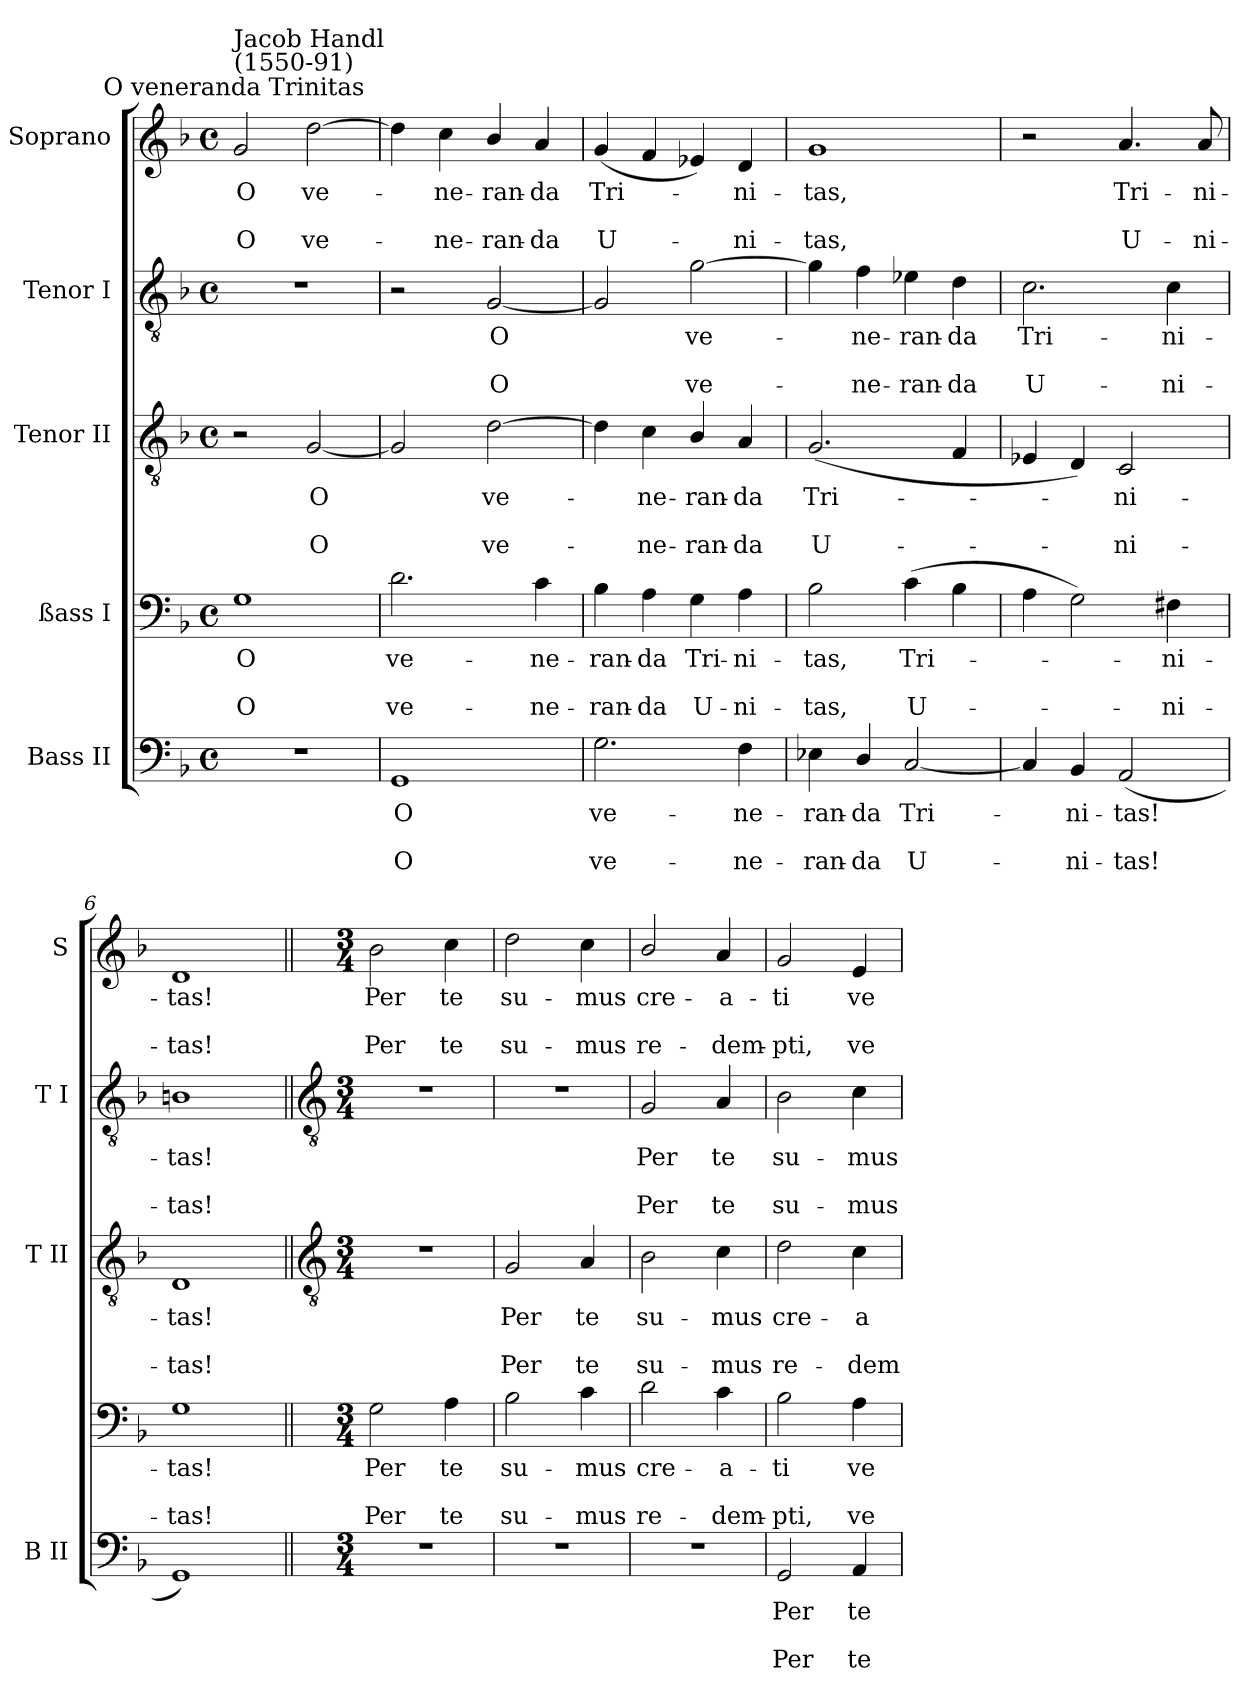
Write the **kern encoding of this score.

**kern	**text	**text	**text	**kern	**text	**text	**text	**kern	**text	**text	**text	**kern	**text	**text	**text	**kern	**text	**text	**text
*part5	*part5	*part5	*part5	*part4	*part4	*part4	*part4	*part3	*part3	*part3	*part3	*part2	*part2	*part2	*part2	*part1	*part1	*part1	*part1
*staff5	*staff5	*staff5	*staff5	*staff4	*staff4	*staff4	*staff4	*staff3	*staff3	*staff3	*staff3	*staff2	*staff2	*staff2	*staff2	*staff1	*staff1	*staff1	*staff1
*I"Bass II	*	*	*	*I"ßass I	*	*	*	*I"Tenor II	*	*	*	*I"Tenor I	*	*	*	*I"Soprano	*	*	*
*I'B II	*	*	*	*	*	*	*	*I'T II	*	*	*	*I'T I	*	*	*	*I'S	*	*	*
*clefF4	*	*	*	*clefF4	*	*	*	*clefGv2	*	*	*	*clefGv2	*	*	*	*clefG2	*	*	*
*k[b-]	*	*	*	*k[b-]	*	*	*	*k[b-]	*	*	*	*k[b-]	*	*	*	*k[b-]	*	*	*
*F:	*	*	*	*F:	*	*	*	*F:	*	*	*	*F:	*	*	*	*F:	*	*	*
*M4/4	*	*	*	*M4/4	*	*	*	*M4/4	*	*	*	*M4/4	*	*	*	*M4/4	*	*	*
*met(c)	*	*	*	*met(c)	*	*	*	*met(c)	*	*	*	*met(c)	*	*	*	*met(c)	*	*	*
=1	=1	=1	=1	=1	=1	=1	=1	=1	=1	=1	=1	=1	=1	=1	=1	=1	=1	=1	=1
!	!	!	!	!	!	!	!	!	!	!	!	!	!	!	!	!LO:TX:a:cj:t=O veneranda Trinitas	!	!	!
!	!	!	!	!	!	!	!	!	!	!	!	!	!	!	!	!LO:TX:a:t=Jacob Handl\n(1550-91)	!	!	!
!	!	!	!	!	!LO:LY:b	!	!LO:LY:b	!	!	!	!	!	!	!	!	!	!LO:LY:b	!	!LO:LY:b
1r	.	.	.	1G	O	.	O	2r	.	.	.	1r	.	.	.	2g	O	.	O
!	!	!	!	!	!	!	!	!	!LO:LY:b	!	!LO:LY:b	!	!	!	!	!	!LO:LY:b	!	!LO:LY:b
.	.	.	.	.	.	.	.	[2G	O	.	O	.	.	.	.	[2dd	ve-	.	ve-
=2	=2	=2	=2	=2	=2	=2	=2	=2	=2	=2	=2	=2	=2	=2	=2	=2	=2	=2	=2
!	!LO:LY:b	!	!LO:LY:b	!	!LO:LY:b	!	!LO:LY:b	!	!	!	!	!	!	!	!	!	!	!	!
1GG	O	.	O	2.d	ve-	.	-ve-	2G]	.	.	.	2r	.	.	.	4dd]	.	.	.
!	!	!	!	!	!	!	!	!	!	!	!	!	!	!	!	!	!LO:LY:b	!	!LO:LY:b
.	.	.	.	.	.	.	.	.	.	.	.	.	.	.	.	4cc	ne-	.	-ne-
!	!	!	!	!	!	!	!	!	!LO:LY:b	!	!LO:LY:b	!	!LO:LY:b	!	!LO:LY:b	!	!LO:LY:b	!	!LO:LY:b
.	.	.	.	.	.	.	.	[2d	ve-	.	ve-	[2G	O	.	O	4b-/	-ran-	.	-ran-
!	!	!	!	!	!LO:LY:b	!	!LO:LY:b	!	!	!	!	!	!	!	!	!	!LO:LY:b	!	!LO:LY:b
.	.	.	.	4c	-ne-	.	-ne-	.	.	.	.	.	.	.	.	4a	-da	.	da
=3	=3	=3	=3	=3	=3	=3	=3	=3	=3	=3	=3	=3	=3	=3	=3	=3	=3	=3	=3
!	!LO:LY:b	!	!LO:LY:b	!	!LO:LY:b	!	!LO:LY:b	!	!	!	!	!	!	!	!	!	!LO:LY:b	!	!LO:LY:b
2.G	ve-	.	-ve-	4B-	-ran-	.	-ran-	4d]	.	.	.	2G]	.	.	.	(<4g	Tri-	.	U-
!	!	!	!	!	!LO:LY:b	!	!LO:LY:b	!	!LO:LY:b	!	!LO:LY:b	!	!	!	!	!	!	!	!
.	.	.	.	4A	-da	.	da	4c	ne-	.	-ne-	.	.	.	.	4f	.	.	.
!	!	!	!	!	!LO:LY:b	!	!LO:LY:b	!	!LO:LY:b	!	!LO:LY:b	!	!LO:LY:b	!	!LO:LY:b	!	!	!	!
.	.	.	.	4G	Tri-	.	-U-	4B-/	-ran-	.	-ran-	[2g	ve-	.	ve-	4e-X)	.	.	.
!	!LO:LY:b	!	!LO:LY:b	!	!LO:LY:b	!	!LO:LY:b	!	!LO:LY:b	!	!LO:LY:b	!	!	!	!	!	!LO:LY:b	!	!LO:LY:b
4F	-ne-	.	-ne-	4A	-ni-	.	-ni-	4A	-da	.	da	.	.	.	.	4d	ni-	.	-ni-
=4	=4	=4	=4	=4	=4	=4	=4	=4	=4	=4	=4	=4	=4	=4	=4	=4	=4	=4	=4
!	!LO:LY:b	!	!LO:LY:b	!	!LO:LY:b	!	!LO:LY:b	!	!LO:LY:b	!	!LO:LY:b	!	!	!	!	!	!LO:LY:b	!	!LO:LY:b
4E-X	-ran-	.	-ran-	2B-	-tas,	.	tas,	(<2.G	Tri-	.	U-	4g]	.	.	.	1g	-tas,	.	tas,
!	!LO:LY:b	!	!LO:LY:b	!	!	!	!	!	!	!	!	!	!LO:LY:b	!	!LO:LY:b	!	!	!	!
4D/	-da	.	da	.	.	.	.	.	.	.	.	4f	ne-	.	-ne-	.	.	.	.
!	!LO:LY:b	!	!LO:LY:b	!	!LO:LY:b	!	!LO:LY:b	!	!	!	!	!	!LO:LY:b	!	!LO:LY:b	!	!	!	!
[2C	Tri-	.	U-	(>4c	Tri-	.	U-	.	.	.	.	4e-X	-ran-	.	-ran-	.	.	.	.
!	!	!	!	!	!	!	!	!	!	!	!	!	!LO:LY:b	!	!LO:LY:b	!	!	!	!
.	.	.	.	4B-	.	.	.	4F	.	.	.	4d	-da	.	da	.	.	.	.
=5	=5	=5	=5	=5	=5	=5	=5	=5	=5	=5	=5	=5	=5	=5	=5	=5	=5	=5	=5
!	!	!	!	!	!	!	!	!	!	!	!	!	!LO:LY:b	!	!LO:LY:b	!	!	!	!
4C]	.	.	.	4A	.	.	.	4E-X	.	.	.	2.c	Tri-	.	-U-	2r	.	.	.
!	!LO:LY:b	!	!LO:LY:b	!	!	!	!	!	!	!	!	!	!	!	!	!	!	!	!
4BB-	ni-	.	-ni-	2G)	.	.	.	4D)	.	.	.	.	.	.	.	.	.	.	.
!	!LO:LY:b	!	!LO:LY:b	!	!	!	!	!	!LO:LY:b	!	!LO:LY:b	!	!	!	!	!	!LO:LY:b	!	!LO:LY:b
(<2AA	-tas!	.	tas!	.	.	.	.	2C	ni-	.	-ni-	.	.	.	.	4.a	Tri-	.	-U-
!	!	!	!	!	!LO:LY:b	!	!LO:LY:b	!	!	!	!	!	!LO:LY:b	!	!LO:LY:b	!	!	!	!
.	.	.	.	4F#X	ni-	.	-ni-	.	.	.	.	4c	-ni-	.	-ni-	.	.	.	.
!	!	!	!	!	!	!	!	!	!	!	!	!	!	!	!	!	!LO:LY:b	!	!LO:LY:b
.	.	.	.	.	.	.	.	.	.	.	.	.	.	.	.	8a	-ni-	.	-ni-
=6	=6	=6	=6	=6	=6	=6	=6	=6	=6	=6	=6	=6	=6	=6	=6	=6	=6	=6	=6
!	!	!	!	!	!LO:LY:b	!	!LO:LY:b	!	!LO:LY:b	!	!LO:LY:b	!	!LO:LY:b	!	!LO:LY:b	!	!LO:LY:b	!	!LO:LY:b
1GG)	.	.	.	1G	-tas!	.	tas!	1D	-tas!	.	tas!	1Bn	-tas!	.	tas!	1d	-tas!	.	tas!
!!LO:LB:g=z
=7||	=7||	=7||	=7||	=7||	=7||	=7||	=7||	=7||	=7||	=7||	=7||	=7||	=7||	=7||	=7||	=7||	=7||	=7||	=7||
*	*	*	*	*	*	*	*	*clefGv2	*	*	*	*clefGv2	*	*	*	*	*	*	*
*M3/4	*	*	*	*M3/4	*	*	*	*M3/4	*	*	*	*M3/4	*	*	*	*M3/4	*	*	*
!LO:N:vis=1	!	!	!	!	!LO:LY:b	!	!LO:LY:b	!LO:N:vis=1	!	!	!	!LO:N:vis=1	!	!	!	!	!LO:LY:b	!	!LO:LY:b
2.r	.	.	.	2G	Per	.	Per	2.r	.	.	.	2.r	.	.	.	2b-	Per	.	Per
!	!	!	!	!	!LO:LY:b	!	!LO:LY:b	!	!	!	!	!	!	!	!	!	!LO:LY:b	!	!LO:LY:b
.	.	.	.	4A	te	.	te	.	.	.	.	.	.	.	.	4cc	te	.	te
=8	=8	=8	=8	=8	=8	=8	=8	=8	=8	=8	=8	=8	=8	=8	=8	=8	=8	=8	=8
!LO:N:vis=1	!	!	!	!	!LO:LY:b	!	!LO:LY:b	!	!LO:LY:b	!	!LO:LY:b	!LO:N:vis=1	!	!	!	!	!LO:LY:b	!	!LO:LY:b
2.r	.	.	.	2B-	su-	.	-su-	2G	Per	.	Per	2.r	.	.	.	2dd	su-	.	-su-
!	!	!	!	!	!LO:LY:b	!	!LO:LY:b	!	!LO:LY:b	!	!LO:LY:b	!	!	!	!	!	!LO:LY:b	!	!LO:LY:b
.	.	.	.	4c	-mus	.	mus	4A	te	.	te	.	.	.	.	4cc	-mus	.	mus
=9	=9	=9	=9	=9	=9	=9	=9	=9	=9	=9	=9	=9	=9	=9	=9	=9	=9	=9	=9
!LO:N:vis=1	!	!	!	!	!LO:LY:b	!	!LO:LY:b	!	!LO:LY:b	!	!LO:LY:b	!	!LO:LY:b	!	!LO:LY:b	!	!LO:LY:b	!	!LO:LY:b
2.r	.	.	.	2d	cre-	.	-re-	2B-	su-	.	-su-	2G	Per	.	Per	2b-/	cre-	.	-re-
!	!	!	!	!	!LO:LY:b	!	!LO:LY:b	!	!LO:LY:b	!	!LO:LY:b	!	!LO:LY:b	!	!LO:LY:b	!	!LO:LY:b	!	!LO:LY:b
.	.	.	.	4c	-a-	.	-dem-	4c	-mus	.	mus	4A	te	.	te	4a	-a-	.	-dem-
=10	=10	=10	=10	=10	=10	=10	=10	=10	=10	=10	=10	=10	=10	=10	=10	=10	=10	=10	=10
!	!LO:LY:b	!	!LO:LY:b	!	!LO:LY:b	!	!LO:LY:b	!	!LO:LY:b	!	!LO:LY:b	!	!LO:LY:b	!	!LO:LY:b	!	!LO:LY:b	!	!LO:LY:b
2GG	Per	.	Per	2B-	-ti	.	pti,	2d	cre-	.	-re-	2B-	su-	.	-su-	2g	-ti	.	pti,
!	!LO:LY:b	!	!LO:LY:b	!	!LO:LY:b	!	!LO:LY:b	!	!LO:LY:b	!	!LO:LY:b	!	!LO:LY:b	!	!LO:LY:b	!	!LO:LY:b	!	!LO:LY:b
4AA	te	.	te	4A	ve-	.	-ve-	4c	-a-	.	-dem-	4c	-mus	.	mus	4e	ve-	.	-ve-
=	=	=	=	=	=	=	=	=	=	=	=	=	=	=	=	=	=	=	=
*-	*-	*-	*-	*-	*-	*-	*-	*-	*-	*-	*-	*-	*-	*-	*-	*-	*-	*-	*-
